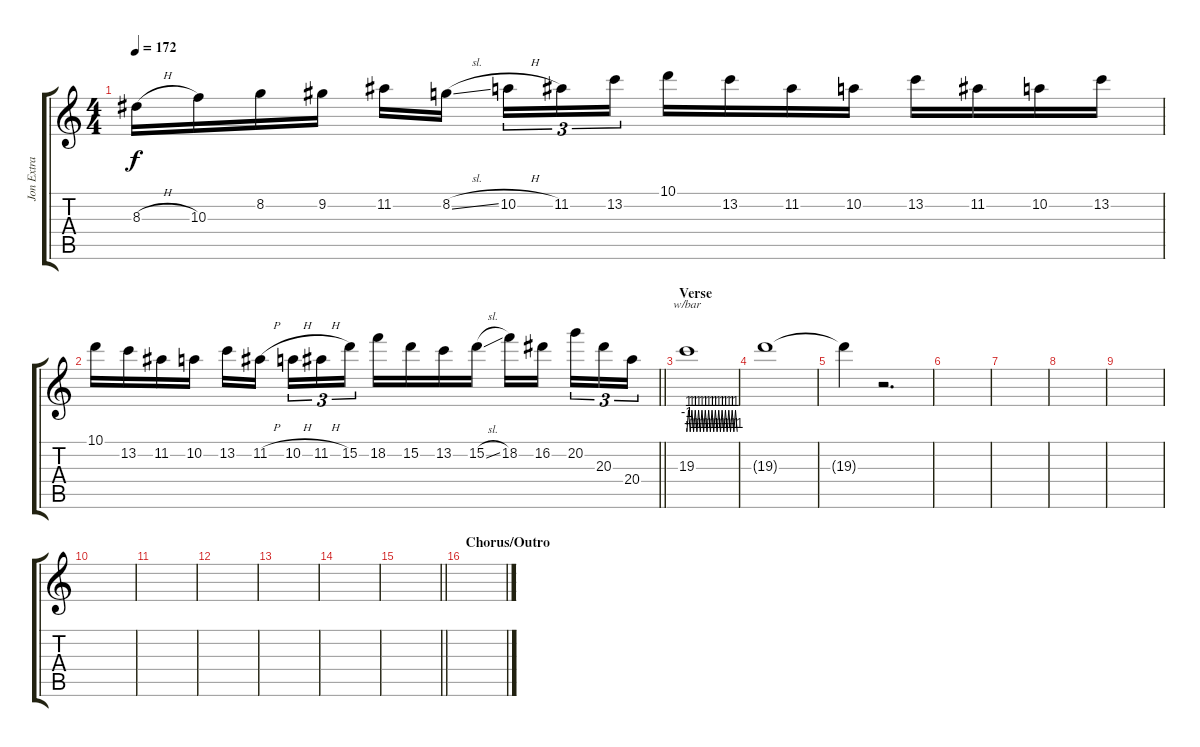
\track ("Jon Extra" "Jon Extra") {instrument distortionguitar}
\staff {score tabs}
\tuning (E4 B3 G3 D3 A2 D2) {hide}
\ts (4 4)
\tempo 172
\clef g2
\ks c
8.3{h}.16{dy f} 10.3.16 8.2.16 9.2.16 11.2.16 8.2{sl}.16{beam splitsecondary} 10.2{h}.16{tu (3 2)} 11.2.16{tu (3 2)} 13.2.16{tu (3 2)} 10.1.16 13.2.16 11.2.16 10.2.16 13.2.16 11.2.16 10.2.16 13.2.16 |
\barLineRight lightlight
10.1.16 13.2.16 11.2.16 10.2.16 13.2.16 11.2{h}.16{beam splitsecondary} 10.2{h}.16{tu (3 2)} 11.2{h}.16{tu (3 2)} 15.2.16{tu (3 2)} 18.2.16 15.2.16 13.2.16 15.2{sl}.16 18.2.16 16.2.16{beam splitsecondary} 20.2.16{tu (3 2)} 20.3.16{tu (3 2)} 20.4.16{tu (3 2)} |
\section ("" "Verse")
19.3.1{tbe (custom default 0 -4 2 4 4 -4 6 4 8 -4 10 4 12 -4 14 4 16 -4 18 4 20 -4 22 4 24 -4 26 4 28 -4 30 4 32 -4 34 4 36 -4 38 4 40 -4 42 4 44 -4 46 4 48 -4 50 4 52 -4 54 4 56 -4 58 4 60 -4) volume 0 balance 8} |
19.3{t}.1 |
19.3{t}.4 r.2{d} |
|
|
|
|
|
|
|
|
|
\barLineRight lightlight
|
\section ("" "Chorus/Outro")
